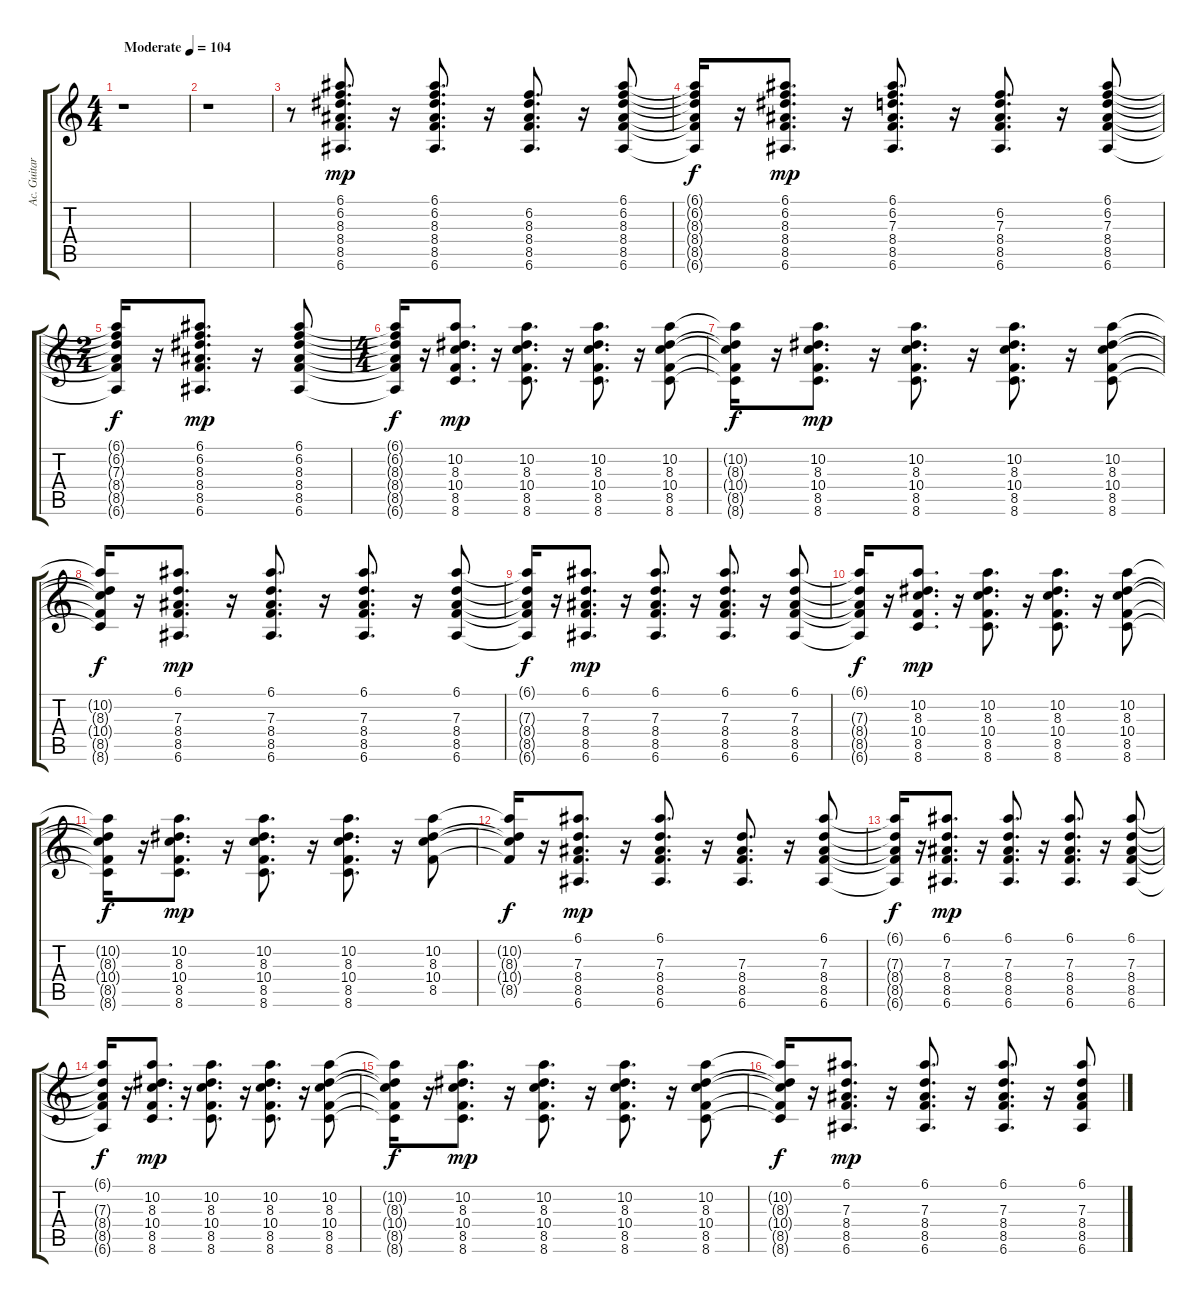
\track ("Ac. Guitar" "Ac. Guitar") {instrument acousticguitarsteel}
\staff {score tabs}
\tuning (E4 B3 G3 D3 A2 E2) {hide}
\ts (4 4)
\tempo (104 "Moderate")
\clef g2
\ks c
r.1{dy mp instrument acousticguitarsteel} |
r.1 |
r.8 (6.1 6.2 8.3 8.4 8.5 6.6).8{d} r.16 (6.1 6.2 8.3 8.4 8.5 6.6).8{d} r.16 (6.2 8.3 8.4 8.5 6.6).8{d} r.16 (6.1 6.2 8.3 8.4 8.5 6.6).8 |
(6.1{t} 6.2{t} 8.3{t} 8.4{t} 8.5{t} 6.6{t}).16{dy f} r.16 (6.1 6.2 8.3 8.4 8.5 6.6).8{d dy mp} r.16 (6.1 6.2 7.3 8.4 8.5 6.6).8{d} r.16 (6.2 7.3 8.4 8.5 6.6).8{d} r.16 (6.1 6.2 7.3 8.4 8.5 6.6).8 |
\ts (2 4)
(6.1{t} 6.2{t} 7.3{t} 8.4{t} 8.5{t} 6.6{t}).16{dy f} r.16 (6.1 6.2 8.3 8.4 8.5 6.6).8{d dy mp} r.16 (6.1 6.2 8.3 8.4 8.5 6.6).8 |
\ts (4 4)
(6.1{t} 6.2{t} 8.3{t} 8.4{t} 8.5{t} 6.6{t}).16{dy f} r.16 (10.2 8.3 10.4 8.5 8.6).8{d dy mp} r.16 (10.2 8.3 10.4 8.5 8.6).8{d} r.16 (10.2 8.3 10.4 8.5 8.6).8{d} r.16 (10.2 8.3 10.4 8.5 8.6).8 |
(10.2{t} 8.3{t} 10.4{t} 8.5{t} 8.6{t}).16{dy f} r.16 (10.2 8.3 10.4 8.5 8.6).8{d dy mp} r.16 (10.2 8.3 10.4 8.5 8.6).8{d} r.16 (10.2 8.3 10.4 8.5 8.6).8{d} r.16 (10.2 8.3 10.4 8.5 8.6).8 |
(10.2{t} 8.3{t} 10.4{t} 8.5{t} 8.6{t}).16{dy f} r.16 (6.1 7.3 8.4 8.5 6.6).8{d dy mp} r.16 (6.1 7.3 8.4 8.5 6.6).8{d} r.16 (6.1 7.3 8.4 8.5 6.6).8{d} r.16 (6.1 7.3 8.4 8.5 6.6).8 |
(6.1{t} 7.3{t} 8.4{t} 8.5{t} 6.6{t}).16{dy f} r.16 (6.1 7.3 8.4 8.5 6.6).8{d dy mp} r.16 (6.1 7.3 8.4 8.5 6.6).8{d} r.16 (6.1 7.3 8.4 8.5 6.6).8{d} r.16 (6.1 7.3 8.4 8.5 6.6).8 |
(6.1{t} 7.3{t} 8.4{t} 8.5{t} 6.6{t}).16{dy f} r.16 (10.2 8.3 10.4 8.5 8.6).8{d dy mp} r.16 (10.2 8.3 10.4 8.5 8.6).8{d} r.16 (10.2 8.3 10.4 8.5 8.6).8{d} r.16 (10.2 8.3 10.4 8.5 8.6).8 |
(10.2{t} 8.3{t} 10.4{t} 8.5{t} 8.6{t}).16{dy f} r.16 (10.2 8.3 10.4 8.5 8.6).8{d dy mp} r.16 (10.2 8.3 10.4 8.5 8.6).8{d} r.16 (10.2 8.3 10.4 8.5 8.6).8{d} r.16 (10.2 8.3 10.4 8.5).8 |
(10.2{t} 8.3{t} 10.4{t} 8.5{t}).16{dy f} r.16 (6.1 7.3 8.4 8.5 6.6).8{d dy mp} r.16 (6.1 7.3 8.4 8.5 6.6).8{d} r.16 (7.3 8.4 8.5 6.6).8{d} r.16 (6.1 7.3 8.4 8.5 6.6).8 |
(6.1{t} 7.3{t} 8.4{t} 8.5{t} 6.6{t}).16{dy f} r.16 (6.1 7.3 8.4 8.5 6.6).8{d dy mp} r.16 (6.1 7.3 8.4 8.5 6.6).8{d} r.16 (6.1 7.3 8.4 8.5 6.6).8{d} r.16 (6.1 7.3 8.4 8.5 6.6).8 |
(6.1{t} 7.3{t} 8.4{t} 8.5{t} 6.6{t}).16{dy f} r.16 (10.2 8.3 10.4 8.5 8.6).8{d dy mp} r.16 (10.2 8.3 10.4 8.5 8.6).8{d} r.16 (10.2 8.3 10.4 8.5 8.6).8{d} r.16 (10.2 8.3 10.4 8.5 8.6).8 |
(10.2{t} 8.3{t} 10.4{t} 8.5{t} 8.6{t}).16{dy f} r.16 (10.2 8.3 10.4 8.5 8.6).8{d dy mp} r.16 (10.2 8.3 10.4 8.5 8.6).8{d} r.16 (10.2 8.3 10.4 8.5 8.6).8{d} r.16 (10.2 8.3 10.4 8.5 8.6).8 |
(10.2{t} 8.3{t} 10.4{t} 8.5{t} 8.6{t}).16{dy f} r.16 (6.1 7.3 8.4 8.5 6.6).8{d dy mp} r.16 (6.1 7.3 8.4 8.5 6.6).8{d} r.16 (6.1 7.3 8.4 8.5 6.6).8{d} r.16 (6.1 7.3 8.4 8.5 6.6).8
